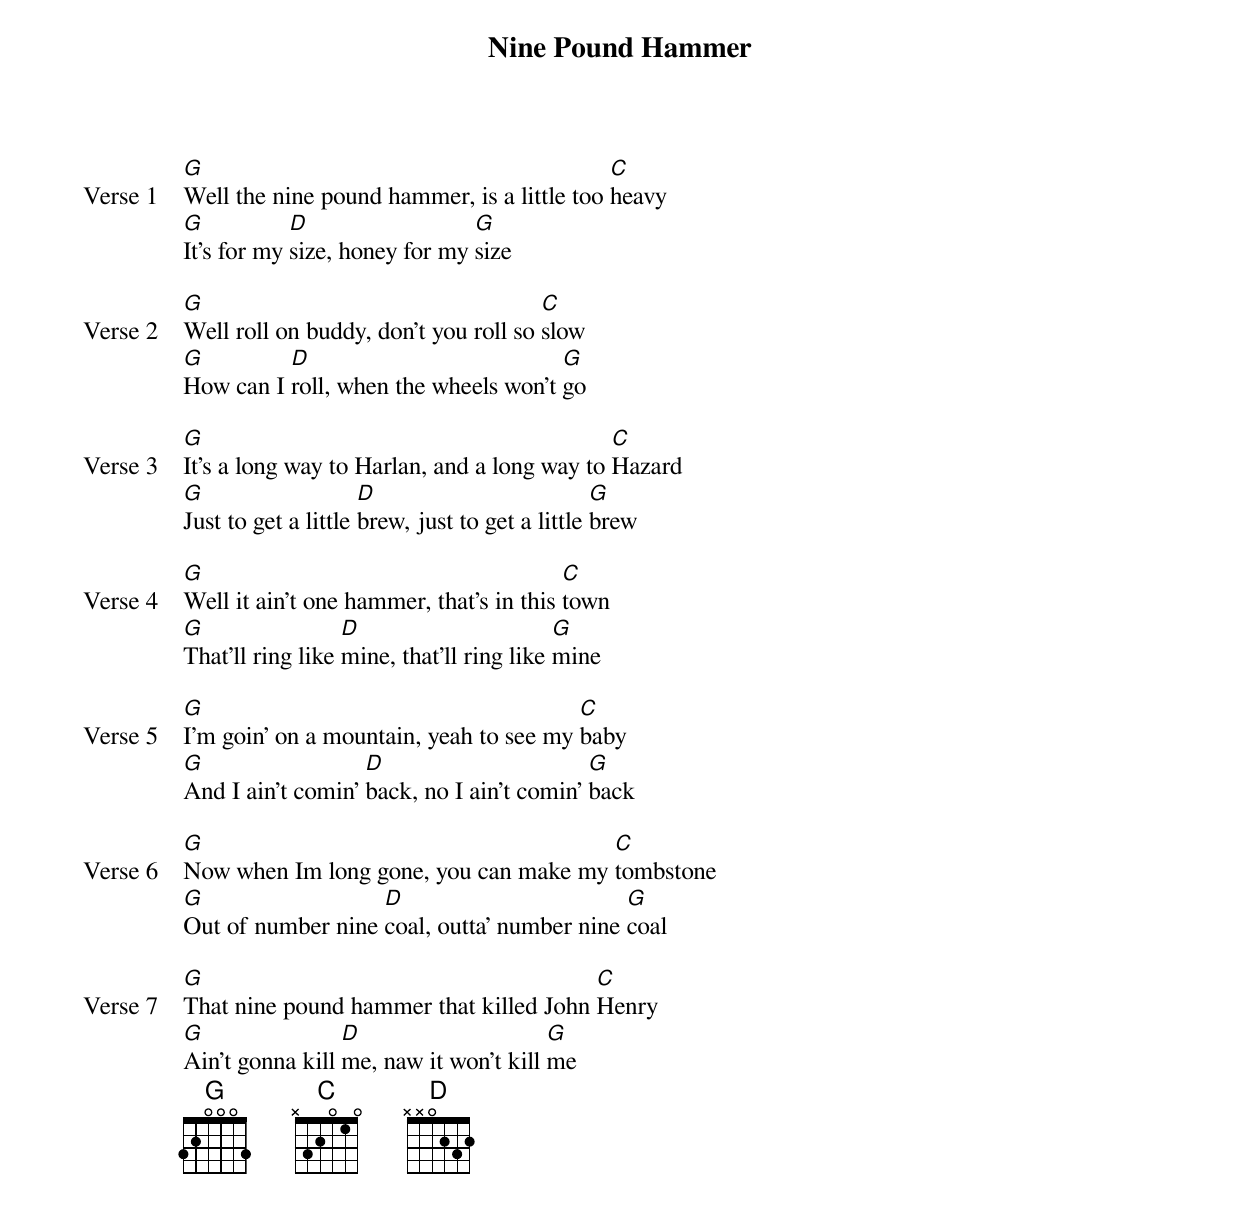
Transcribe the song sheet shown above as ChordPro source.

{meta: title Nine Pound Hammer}
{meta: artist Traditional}
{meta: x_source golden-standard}
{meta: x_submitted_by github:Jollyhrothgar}
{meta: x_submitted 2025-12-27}
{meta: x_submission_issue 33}
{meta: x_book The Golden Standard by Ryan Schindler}
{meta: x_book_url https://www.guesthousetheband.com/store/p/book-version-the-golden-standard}
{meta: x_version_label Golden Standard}
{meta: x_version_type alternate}
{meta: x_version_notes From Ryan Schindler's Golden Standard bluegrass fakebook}
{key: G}

{start_of_verse: Verse 1}
[G]Well the nine pound hammer, is a little too [C]heavy
[G]It’s for my [D]size, honey for my [G]size
{end_of_verse}

{start_of_verse: Verse 2}
[G]Well roll on buddy, don’t you roll so [C]slow
[G]How can I [D]roll, when the wheels won’t [G]go
{end_of_verse}

{start_of_verse: Verse 3}
[G]It's a long way to Harlan, and a long way to [C]Hazard
[G]Just to get a little [D]brew, just to get a little [G]brew
{end_of_verse}

{start_of_verse: Verse 4}
[G]Well it ain’t one hammer, that’s in this [C]town
[G]That’ll ring like [D]mine, that’ll ring like [G]mine
{end_of_verse}

{start_of_verse: Verse 5}
[G]I'm goin' on a mountain, yeah to see my [C]baby
[G]And I ain't comin' [D]back, no I ain't comin' [G]back
{end_of_verse}

{start_of_verse: Verse 6}
[G]Now when Im long gone, you can make my [C]tombstone
[G]Out of number nine [D]coal, outta’ number nine [G]coal
{end_of_verse}

{start_of_verse: Verse 7}
[G]That nine pound hammer that killed John [C]Henry
[G]Ain’t gonna kill [D]me, naw it won’t kill [G]me
{end_of_verse}
